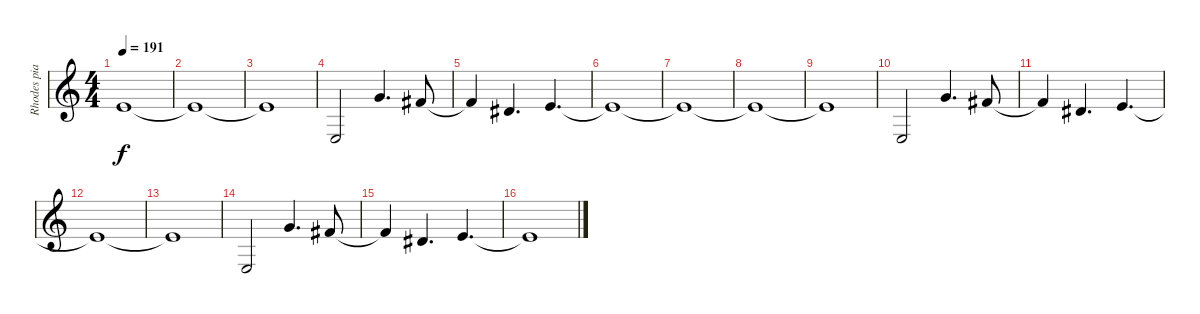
\track ("Rhodes piano" "Rhodes pia") {instrument electricpiano1}
\staff {score}
\tuning (E4 B3 G3 D3 A2 E2 B1) {hide}
\ts (4 4)
\tempo 191
\clef g2
\ks c
5.2{t}.1{dy f} |
5.2{t}.1 |
5.2{t}.1 |
2.4.2 3.1.4{d} 2.1.8 |
2.1{t}.4 4.2.4{d} 5.2.4{d} |
5.2{t}.1 |
5.2{t}.1 |
5.2{t}.1 |
5.2{t}.1 |
2.4.2 3.1.4{d} 2.1.8 |
2.1{t}.4 4.2.4{d} 5.2.4{d} |
5.2{t}.1 |
5.2{t}.1 |
2.4.2 3.1.4{d} 2.1.8 |
2.1{t}.4 4.2.4{d} 5.2.4{d} |
5.2{t}.1
